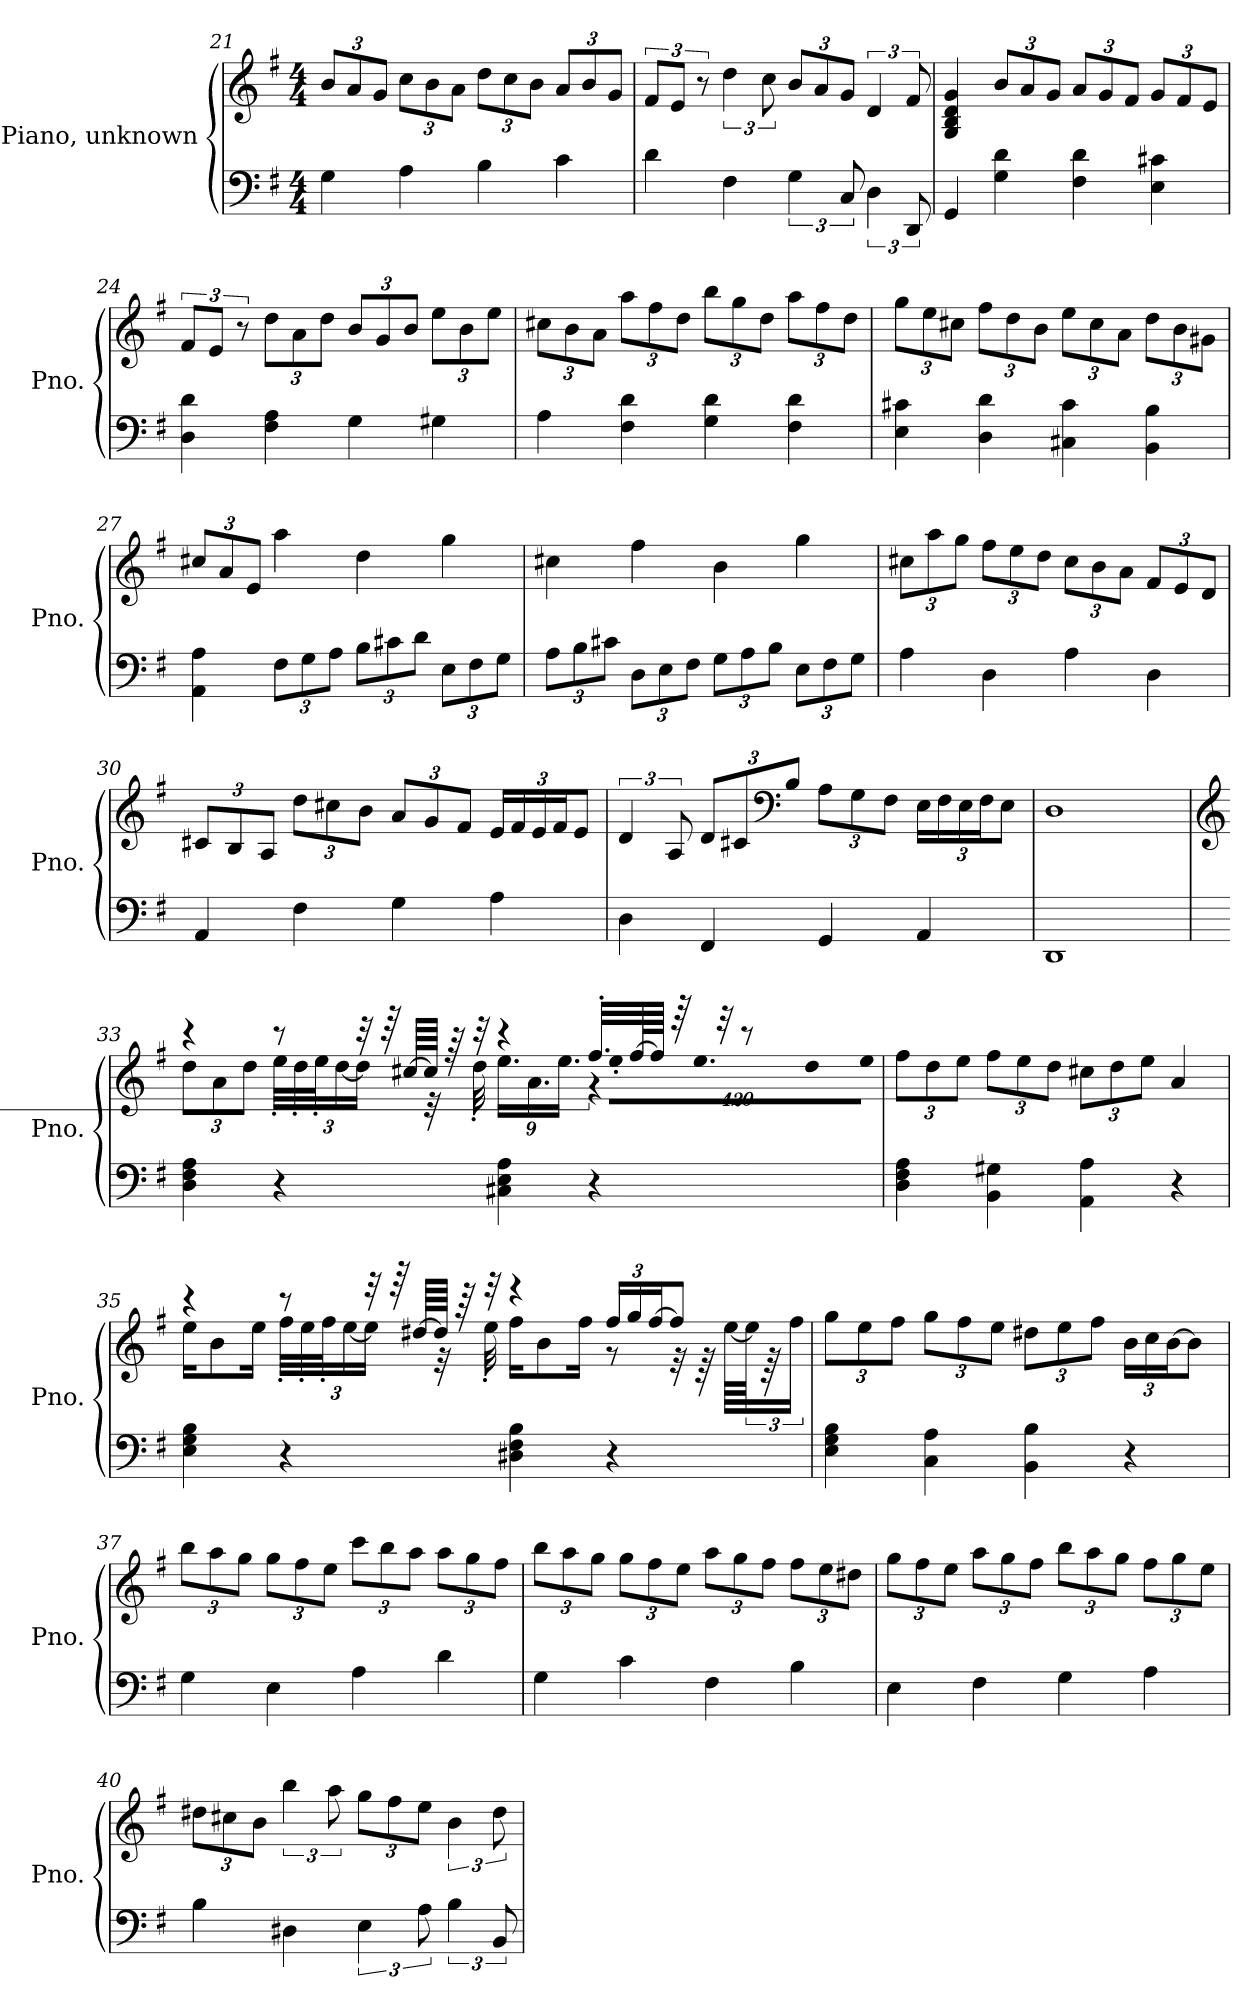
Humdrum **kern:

**kern	**kern
*part1	*part1
*staff2	*staff1
*I"Piano, unknown	*
*I'Pno.	*
*clefF4	*clefG2
*k[f#]	*k[f#]
*M4/4	*M4/4
*	*Xbrackettup
=21	=21
4G\	12b/L
.	12a/
.	12g/J
4A\	12cc\L
.	12b\
.	12a\J
4B\	12dd\L
.	12cc\
.	12b\J
4c\	12a/L
.	12b/
.	12g/J
!!LO:LB:g=z
=22	=22
*	*brackettup
4d\	12f#/L
.	12e/J
.	12r
4F#\	6dd\
.	12cc\
*	*Xbrackettup
6G\	12b/L
.	12a/
12C/	12g/J
*	*brackettup
6D\	6d/
12DD/	12f#/
=23	=23
4GG/	4G/ 4B/ 4d/ 4g/
*	*Xbrackettup
4G\ 4d\	12b/L
.	12a/
.	12g/J
4F#\ 4d\	12a/L
.	12g/
.	12f#/J
4E\ 4c#X\	12g/L
.	12f#/
.	12e/J
=24	=24
*	*brackettup
4D\ 4d\	12f#/L
.	12e/J
.	12r
*	*Xbrackettup
4F#\ 4A\	12dd\L
.	12a\
.	12dd\J
4G\	12b/L
.	12g/
.	12b/J
4G#X\	12ee\L
.	12b\
.	12ee\J
=25	=25
4A\	12cc#X\L
.	12b\
.	12a\J
4F#\ 4d\	12aa\L
.	12ff#\
.	12dd\J
4G\ 4d\	12bb\L
.	12gg\
.	12dd\J
4F#\ 4d\	12aa\L
.	12ff#\
.	12dd\J
!!LO:LB:g=z
=26	=26
4E\ 4c#X\	12gg\L
.	12ee\
.	12cc#X\J
4D\ 4d\	12ff#\L
.	12dd\
.	12b\J
4C#X\ 4c#\	12ee\L
.	12cc#\
.	12a\J
4BB\ 4B\	12dd\L
.	12b\
.	12g#X\J
=27	=27
4AA\ 4A\	12cc#X/L
.	12a/
.	12e/J
*Xbrackettup	*
12F#\L	4aa\
12G\	.
12A\J	.
12B\L	4dd\
12c#X\	.
12d\J	.
12E\L	4gg\
12F#\	.
12G\J	.
=28	=28
12A\L	4cc#X\
12B\	.
12c#X\J	.
12D\L	4ff#\
12E\	.
12F#\J	.
12G\L	4b\
12A\	.
12B\J	.
12E\L	4gg\
12F#\	.
12G\J	.
!!LO:LB:g=z
=29	=29
4A\	12cc#X\L
.	12aa\
.	12gg\J
4D\	12ff#\L
.	12ee\
.	12dd\J
4A\	12cc#\L
.	12b\
.	12a\J
4D\	12f#/L
.	12e/
.	12d/J
=30	=30
4AA/	12c#X/L
.	12B/
.	12A/J
4F#\	12dd\L
.	12cc#X\
.	12b\J
4G\	12a/L
.	12g/
.	12f#/J
4A\	24e/LL
.	24f#/
.	24e/
.	24f#/J
.	12e/J
=31	=31
*	*brackettup
4D\	6d/
.	12A/
*	*Xbrackettup
4FF#/	12d/L
.	12c#X/
*	*clefF4
.	12B/J
4GG/	12A\L
.	12G\
.	12F#\J
4AA/	24E\LL
.	24F#\
.	24E\
.	24F#\J
.	12E\J
!!LO:LB:g=z
=32	=32
1DD	1D
=33	=33
*	*clefG2
*	*^
4D\ 4F#\ 4A\	4r	12dd\L
.	.	12a\
.	.	12dd\J
4r	8r	32ee'\LLL
.	.	32dd'\
.	.	48ee'\J
.	.	[24dd\
.	32r	16dd\JJ]
.	64r	.
.	[64cc#X/LLLL	.
.	64cc#/JJJJ]	32r
.	64r	.
.	32r	32dd'\
*	*	*brackettup
4C#X\ 4E\ 4A\	4r	18.ee\LL
.	.	18.a\
.	.	18.ee\JJ
!	!	!LO:N:vis=32
4r	32.ff#'/LLL	1920%53r
!	!	!LO:N:vis=16
.	.	1920%107ee'\LL
.	[64ff#/L	.
.	64ff#/JJJJ]	.
.	64r	.
.	.	18.ee\
.	32r	.
.	8r	.
!	!	!LO:N:vis=32
.	.	1920%53dd\K
!	!	!LO:N:vis=16
.	.	1920%107ee\JJ
*	*v	*v
=34	=34
*	*Xbrackettup
4D\ 4F#\ 4A\	12ff#\L
.	12dd\
.	12ee\J
4BB\ 4G#X\	12ff#\L
.	12ee\
.	12dd\J
4AA\ 4A\	12cc#X\L
.	12dd\
.	12ee\J
4r	4a/
!!LO:LB:g=z
=35	=35
*	*^
4E\ 4G\ 4B\	4r	16ee\KL
.	.	8b\
.	.	16ee\Jk
4r	8r	32ff#'\LLL
.	.	32ee'\
.	.	48ff#'\J
.	.	[24ee\
.	32r	16ee\JJ]
.	64r	.
.	[64dd#X/LLLL	.
.	64dd#/JJJJ]	32r
.	64r	.
.	32r	32ee'\
4D#X\ 4F#\ 4B\	4r	16ff#\KL
.	.	8b\
.	.	16ff#\Jk
4r	24ff#/LL	8r
.	24gg/	.
.	[24ff#/J	.
.	8ff#/J]	32r
.	.	64r
.	.	[64ee\LLLL
*	*	*brackettup
.	.	96ee\JJJJ]
.	.	96r
.	.	24ff#\
*	*v	*v
=36	=36
*	*Xbrackettup
4E\ 4G\ 4B\	12gg\L
.	12ee\
.	12ff#\J
4C\ 4A\	12gg\L
.	12ff#\
.	12ee\J
4BB\ 4B\	12dd#X\L
.	12ee\
.	12ff#\J
4r	24b\LL
.	24cc\
.	[24b\J
.	8b\J]
!!LO:PB:g=z
=37	=37
4G\	12bb\L
.	12aa\
.	12gg\J
4E\	12gg\L
.	12ff#\
.	12ee\J
4A\	12ccc\L
.	12bb\
.	12aa\J
4d\	12aa\L
.	12gg\
.	12ff#\J
=38	=38
4G\	12bb\L
.	12aa\
.	12gg\J
4c\	12gg\L
.	12ff#\
.	12ee\J
4F#\	12aa\L
.	12gg\
.	12ff#\J
4B\	12ff#\L
.	12ee\
.	12dd#X\J
=39	=39
4E\	12gg\L
.	12ff#\
.	12ee\J
4F#\	12aa\L
.	12gg\
.	12ff#\J
4G\	12bb\L
.	12aa\
.	12gg\J
4A\	12ff#\L
.	12gg\
.	12ee\J
!!LO:LB:g=z
=40	=40
4B\	12dd#X\L
.	12cc#X\
.	12b\J
*	*brackettup
4D#X\	6bb\
.	12aa\
*brackettup	*Xbrackettup
6E\	12gg\L
.	12ff#\
12A\	12ee\J
*	*brackettup
6B\	6b\
12BB/	12dd#\
=	=
*-	*-
